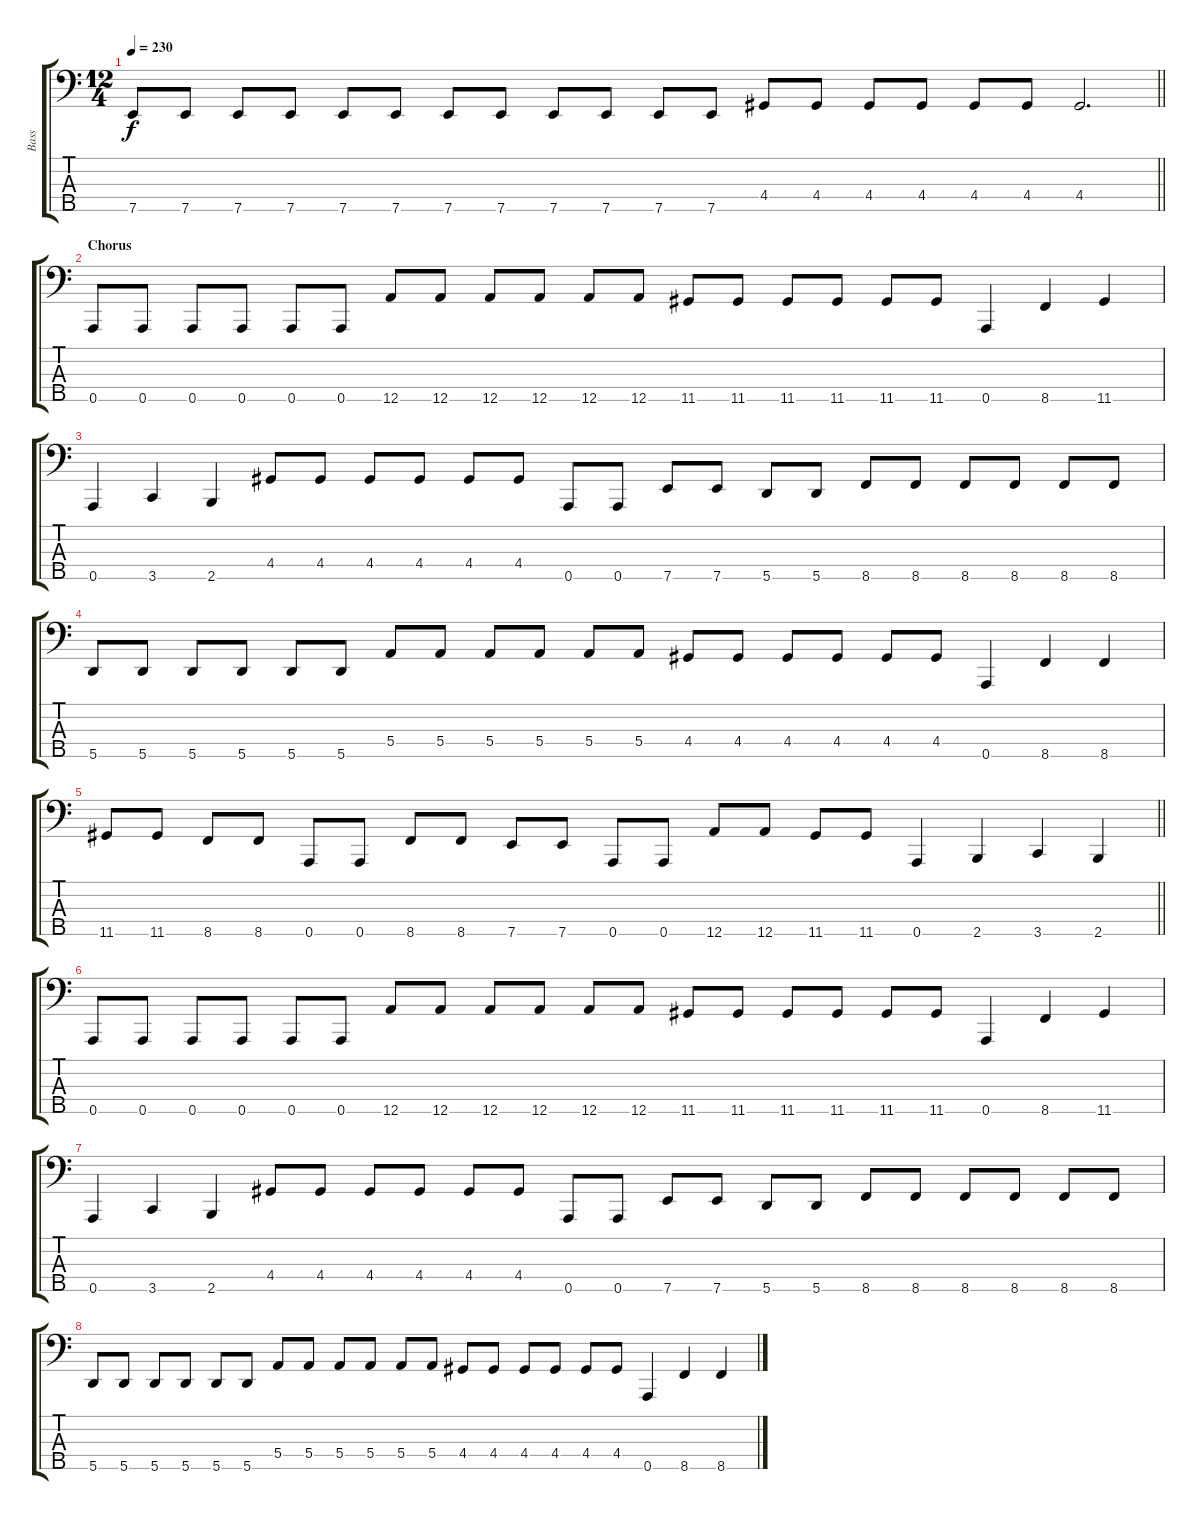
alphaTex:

\track ("Bass" "Bass") {instrument electricbasspick}
\staff {score tabs}
\tuning (G2 D2 A1 E1 A0) {hide}
\ts (12 4)
\tempo 230
\clef f4
\barLineRight lightlight
\ks c
7.5.8{dy f} 7.5.8 7.5.8 7.5.8 7.5.8 7.5.8 7.5.8 7.5.8 7.5.8 7.5.8 7.5.8 7.5.8 4.4.8 4.4.8 4.4.8 4.4.8 4.4.8 4.4.8 4.4.2{d} |
\section ("" "Chorus")
0.5.8 0.5.8 0.5.8 0.5.8 0.5.8 0.5.8 12.5.8 12.5.8 12.5.8 12.5.8 12.5.8 12.5.8 11.5.8 11.5.8 11.5.8 11.5.8 11.5.8 11.5.8 0.5.4 8.5.4 11.5.4 |
0.5.4 3.5.4 2.5.4 4.4.8 4.4.8 4.4.8 4.4.8 4.4.8 4.4.8 0.5.8 0.5.8 7.5.8 7.5.8 5.5.8 5.5.8 8.5.8 8.5.8 8.5.8 8.5.8 8.5.8 8.5.8 |
5.5.8 5.5.8 5.5.8 5.5.8 5.5.8 5.5.8 5.4.8 5.4.8 5.4.8 5.4.8 5.4.8 5.4.8 4.4.8 4.4.8 4.4.8 4.4.8 4.4.8 4.4.8 0.5.4 8.5.4 8.5.4 |
\barLineRight lightlight
11.5.8 11.5.8 8.5.8 8.5.8 0.5.8 0.5.8 8.5.8 8.5.8 7.5.8 7.5.8 0.5.8 0.5.8 12.5.8 12.5.8 11.5.8 11.5.8 0.5.4 2.5.4 3.5.4 2.5.4 |
0.5.8 0.5.8 0.5.8 0.5.8 0.5.8 0.5.8 12.5.8 12.5.8 12.5.8 12.5.8 12.5.8 12.5.8 11.5.8 11.5.8 11.5.8 11.5.8 11.5.8 11.5.8 0.5.4 8.5.4 11.5.4 |
0.5.4 3.5.4 2.5.4 4.4.8 4.4.8 4.4.8 4.4.8 4.4.8 4.4.8 0.5.8 0.5.8 7.5.8 7.5.8 5.5.8 5.5.8 8.5.8 8.5.8 8.5.8 8.5.8 8.5.8 8.5.8 |
5.5.8 5.5.8 5.5.8 5.5.8 5.5.8 5.5.8 5.4.8 5.4.8 5.4.8 5.4.8 5.4.8 5.4.8 4.4.8 4.4.8 4.4.8 4.4.8 4.4.8 4.4.8 0.5.4 8.5.4 8.5.4
